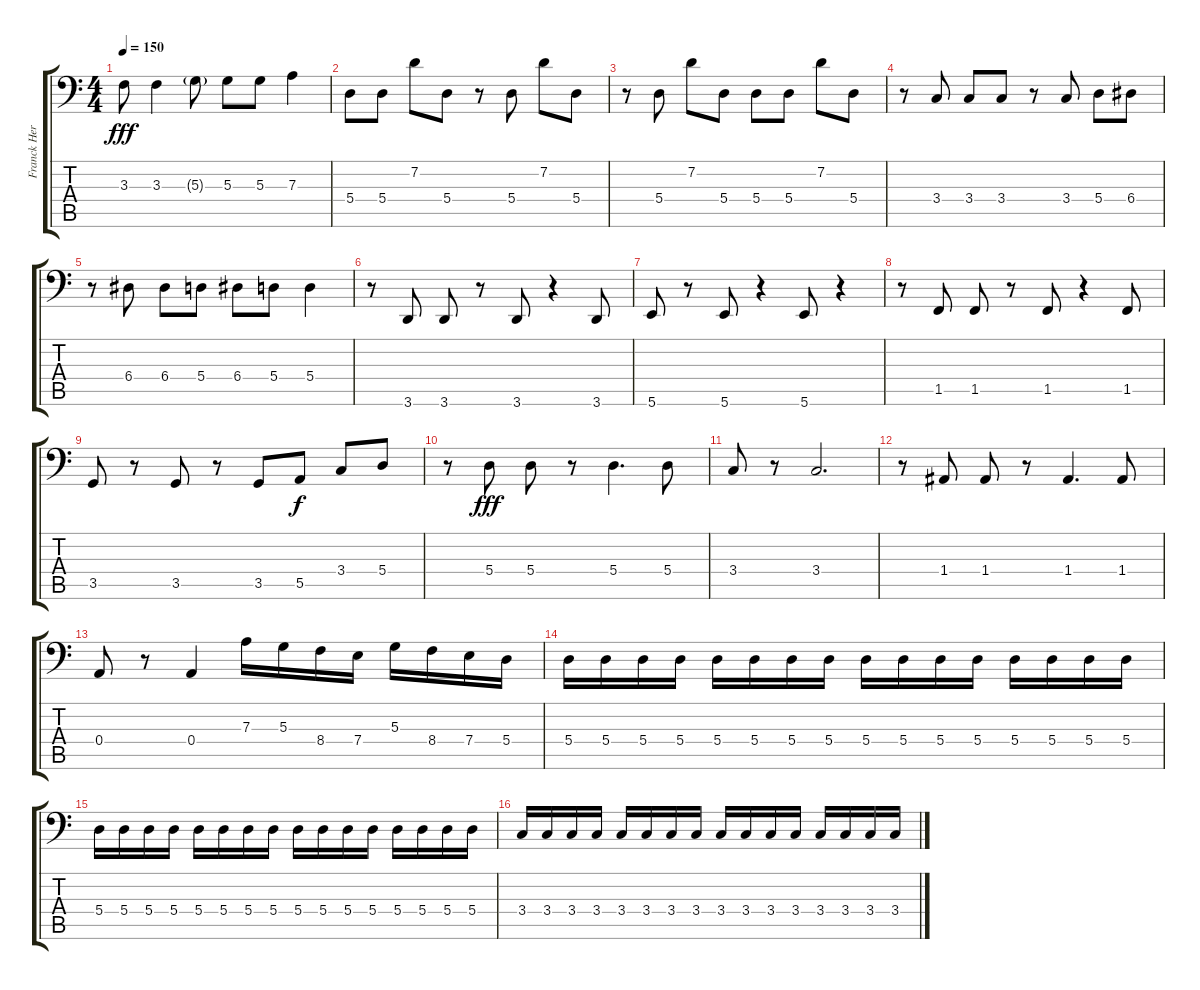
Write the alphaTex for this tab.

\track ("Franck Hermanny - Bass 6 strings" "Franck Her") {instrument electricbassfinger}
\staff {score tabs}
\tuning (C3 G2 D2 A1 E1 B0) {hide}
\ts (4 4)
\tempo 150
\clef f4
\ks c
3.3.8{dy fff} 3.3.4 5.3{g}.8 5.3.8 5.3.8 7.3.4 |
5.4.8 5.4.8 7.2.8 5.4.8 r.8 5.4.8 7.2.8 5.4.8 |
r.8 5.4.8 7.2.8 5.4.8 5.4.8 5.4.8 7.2.8 5.4.8 |
r.8 3.4.8 3.4.8 3.4.8 r.8 3.4.8 5.4.8 6.4.8 |
r.8 6.4.8 6.4.8 5.4.8 6.4.8 5.4.8 5.4.4 |
r.8 3.6.8 3.6.8 r.8 3.6.8 r.4 3.6.8 |
5.6.8 r.8 5.6.8 r.4 5.6.8 r.4 |
r.8 1.5.8 1.5.8 r.8 1.5.8 r.4 1.5.8 |
3.5.8 r.8 3.5.8 r.8 3.5.8 5.5.8{dy f} 3.4.8 5.4.8 |
r.8 5.4.8{dy fff} 5.4.8 r.8 5.4.4{d} 5.4.8 |
3.4.8 r.8 3.4.2{d} |
r.8 1.4.8 1.4.8 r.8 1.4.4{d} 1.4.8 |
0.4.8 r.8 0.4.4 7.3.16 5.3.16 8.4.16 7.4.16 5.3.16 8.4.16 7.4.16 5.4.16 |
5.4.16 5.4.16 5.4.16 5.4.16 5.4.16 5.4.16 5.4.16 5.4.16 5.4.16 5.4.16 5.4.16 5.4.16 5.4.16 5.4.16 5.4.16 5.4.16 |
5.4.16 5.4.16 5.4.16 5.4.16 5.4.16 5.4.16 5.4.16 5.4.16 5.4.16 5.4.16 5.4.16 5.4.16 5.4.16 5.4.16 5.4.16 5.4.16 |
3.4.16 3.4.16 3.4.16 3.4.16 3.4.16 3.4.16 3.4.16 3.4.16 3.4.16 3.4.16 3.4.16 3.4.16 3.4.16 3.4.16 3.4.16 3.4.16
